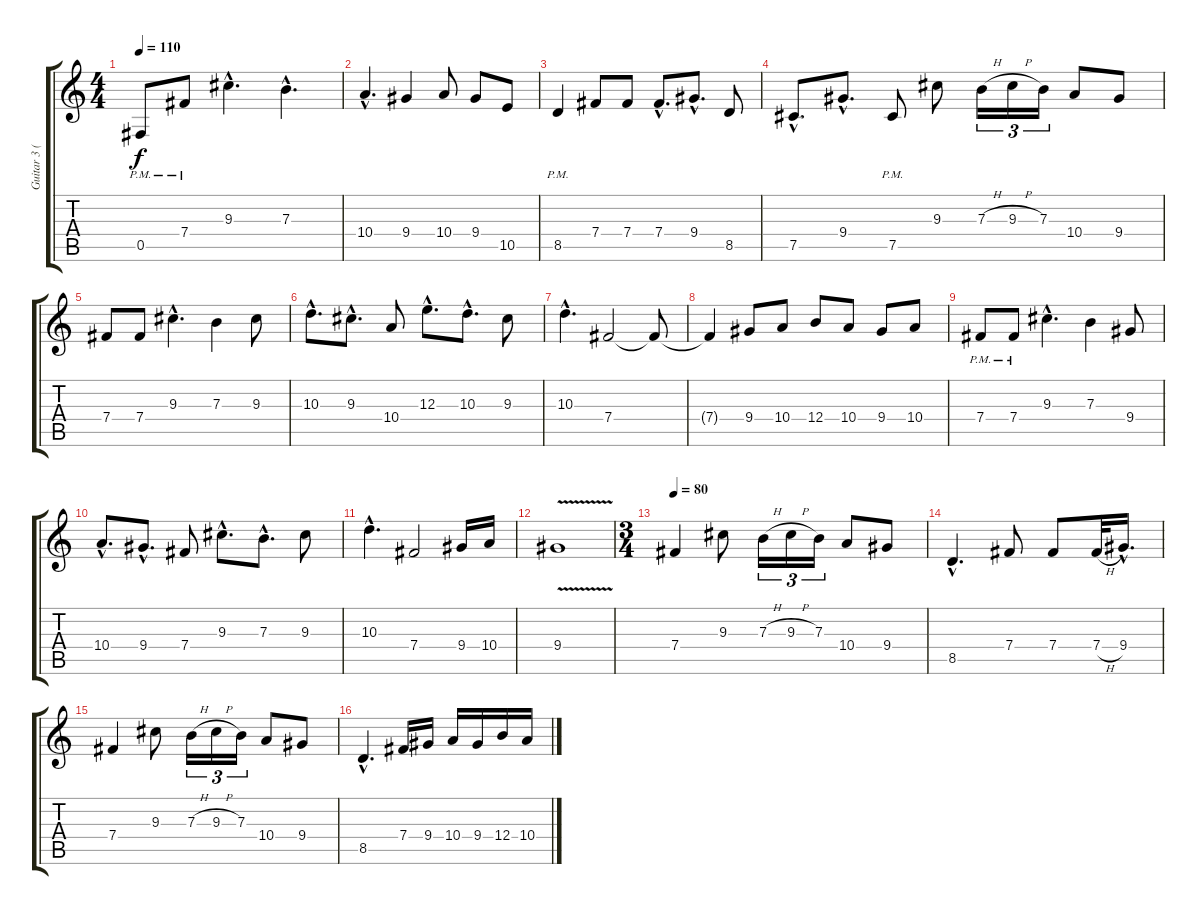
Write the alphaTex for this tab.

\track ("Guitar 3 (Distortion)" "Guitar 3 (") {instrument distortionguitar}
\staff {score tabs}
\tuning (Db4 Ab3 E3 B2 Gb2 Db2) {hide}
\ts (4 4)
\tempo 110
\clef g2
\ks c
0.5{pm}.8{dy f} 7.4{pm}.8 9.3{hac}.4{d} 7.3{hac}.4{d} |
10.4{hac}.4{d} 9.4.4 10.4.8 9.4.8 10.5.8 |
8.5{pm}.4 7.4.8 7.4.8 7.4{hac}.8{d} 9.4{hac}.8{d} 8.5.8 |
7.5{hac}.8{d} 9.4{hac}.8{d} 7.5{pm}.8 9.3.8 7.3{h}.16{tu (3 2)} 9.3{h}.16{tu (3 2)} 7.3.16{tu (3 2)} 10.4.8 9.4.8 |
7.4.8 7.4.8 9.3{hac}.4{d} 7.3.4 9.3.8 |
10.3{hac}.8{d} 9.3{hac}.8{d} 10.4.8 12.3{hac}.8{d} 10.3{hac}.8{d} 9.3.8 |
10.3{hac}.4{d} 7.4.2 7.4{t}.8 |
7.4{t}.4 9.4.8 10.4.8 12.4.8 10.4.8 9.4.8 10.4.8 |
7.4{pm}.8 7.4{pm}.8 9.3{hac}.4{d} 7.3.4 9.4.8 |
10.4{hac}.8{d} 9.4{hac}.8{d} 7.4.8 9.3{hac}.8{d} 7.3{hac}.8{d} 9.3.8 |
10.3{hac}.4{d} 7.4.2 9.4.16 10.4.16 |
9.4{v}.1 |
\ts (3 4)
\tempo 80
7.4.4 9.3.8 7.3{h}.16{tu (3 2)} 9.3{h}.16{tu (3 2)} 7.3.16{tu (3 2)} 10.4.8 9.4.8 |
8.5{hac}.4{d} 7.4.8 7.4.8 7.4{h}.32 9.4{hac}.16{d} |
7.4.4 9.3.8 7.3{h}.16{tu (3 2)} 9.3{h}.16{tu (3 2)} 7.3.16{tu (3 2)} 10.4.8 9.4.8 |
8.5{hac}.4{d} 7.4.16 9.4.16 10.4.16 9.4.16 12.4.16 10.4.16
